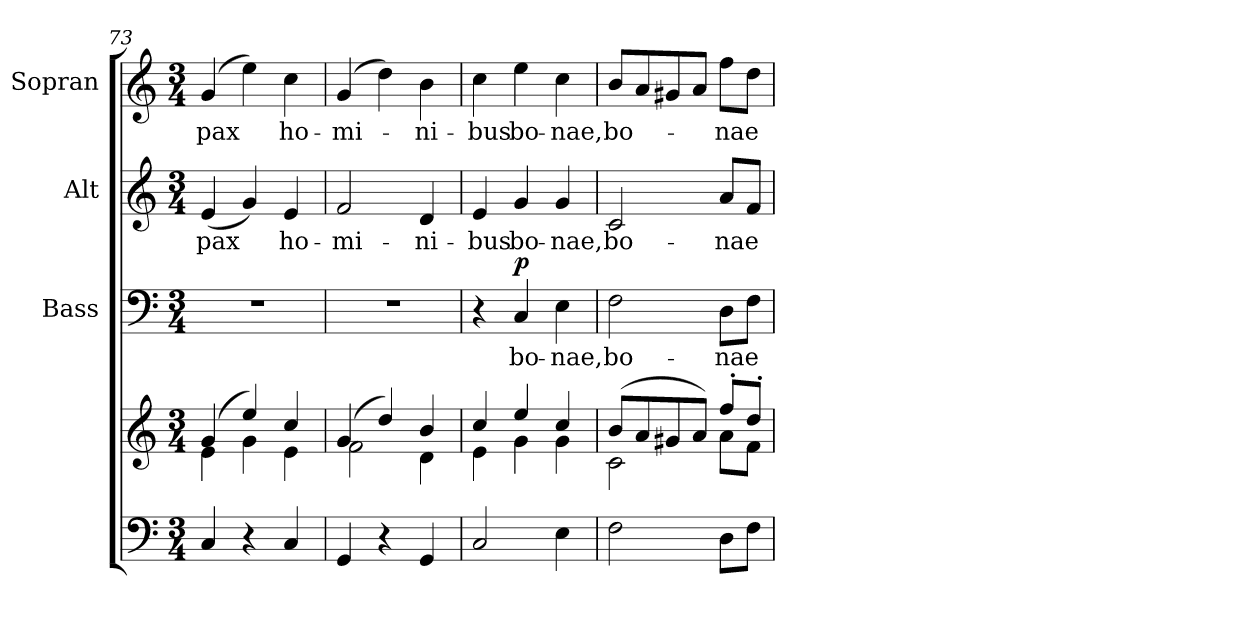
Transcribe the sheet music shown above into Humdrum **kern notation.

**kern	**kern	**kern	**text	**dynam	**kern	**text	**kern	**text
*part4	*part4	*part3	*part3	*part3	*part2	*part2	*part1	*part1
*staff5	*staff4	*staff3	*staff3	*staff3	*staff2	*staff2	*staff1	*staff1
*	*	*I"Bass	*	*	*I"Alt	*	*I"Sopran	*
*	*	*I'B.	*	*	*I'A.	*	*I'S.	*
*clefF4	*clefG2	*clefF4	*	*	*clefG2	*	*clefG2	*
*k[]	*k[]	*k[]	*	*	*k[]	*	*k[]	*
*C:	*C:	*C:	*	*	*C:	*	*C:	*
*M3/4	*M3/4	*M3/4	*	*	*M3/4	*	*M3/4	*
=73	=73	=73	=73	=73	=73	=73	=73	=73
*	*^	*	*	*	*	*	*	*
!	!	!	!	!	!	!	!LO:LY:b	!	!LO:LY:b
4C/	(4g/	4e\	2.r	.	.	(<4e/	pax	(4g/	pax
4r	4ee/)	4g\	.	.	.	4g/)	.	4ee\)	.
!	!	!	!	!	!	!	!LO:LY:b	!	!LO:LY:b
4C/	4cc/	4e\	.	.	.	4e/	ho-	4cc\	ho-
=74	=74	=74	=74	=74	=74	=74	=74	=74	=74
!	!	!	!	!	!	!	!LO:LY:b	!	!LO:LY:b
4GG/	(4g/	2f\	2.r	.	.	2f/	-mi-	(4g/	-mi-
4r	4dd/)	.	.	.	.	.	.	4dd\)	.
!	!	!	!	!	!	!	!LO:LY:b	!	!LO:LY:b
4GG/	4b/	4d\	.	.	.	4d/	-ni-	4b\	-ni-
!!LO:LB:g=z
=75	=75	=75	=75	=75	=75	=75	=75	=75	=75
!	!	!	!	!	!	!	!LO:LY:b	!	!LO:LY:b
2C/	4cc/	4e\	4r	.	.	4e/	-bus	4cc\	-bus
!	!	!	!	!LO:LY:b	!LO:DY:a	!	!LO:LY:b	!	!LO:LY:b
.	4ee/	4g\	4C/	bo-	p	4g/	bo-	4ee\	bo-
!	!	!	!	!LO:LY:b	!	!	!LO:LY:b	!	!LO:LY:b
4E\	4cc/	4g\	4E\	-nae,	.	4g/	-nae,	4cc\	-nae,
=76	=76	=76	=76	=76	=76	=76	=76	=76	=76
!	!	!	!	!LO:LY:b	!	!	!LO:LY:b	!	!LO:LY:b
2F\	(>8b/L	2c\	2F\	bo-	.	2c/	bo-	8b/L	bo-
.	8a/	.	.	.	.	.	.	8a/	.
.	8g#X/	.	.	.	.	.	.	8g#X/	.
.	8a/J)	.	.	.	.	.	.	8a/J	.
!	!	!	!	!LO:LY:b	!	!	!LO:LY:b	!	!LO:LY:b
8D\L	8ff'>/L	8a\L	8D\L	-nae	.	8a/L	-nae	8ff\L	-nae
8F\J	8dd'>/J	8f\J	8F\J	.	.	8f/J	.	8dd\J	.
*	*v	*v	*	*	*	*	*	*	*
=	=	=	=	=	=	=	=	=
*-	*-	*-	*-	*-	*-	*-	*-	*-
